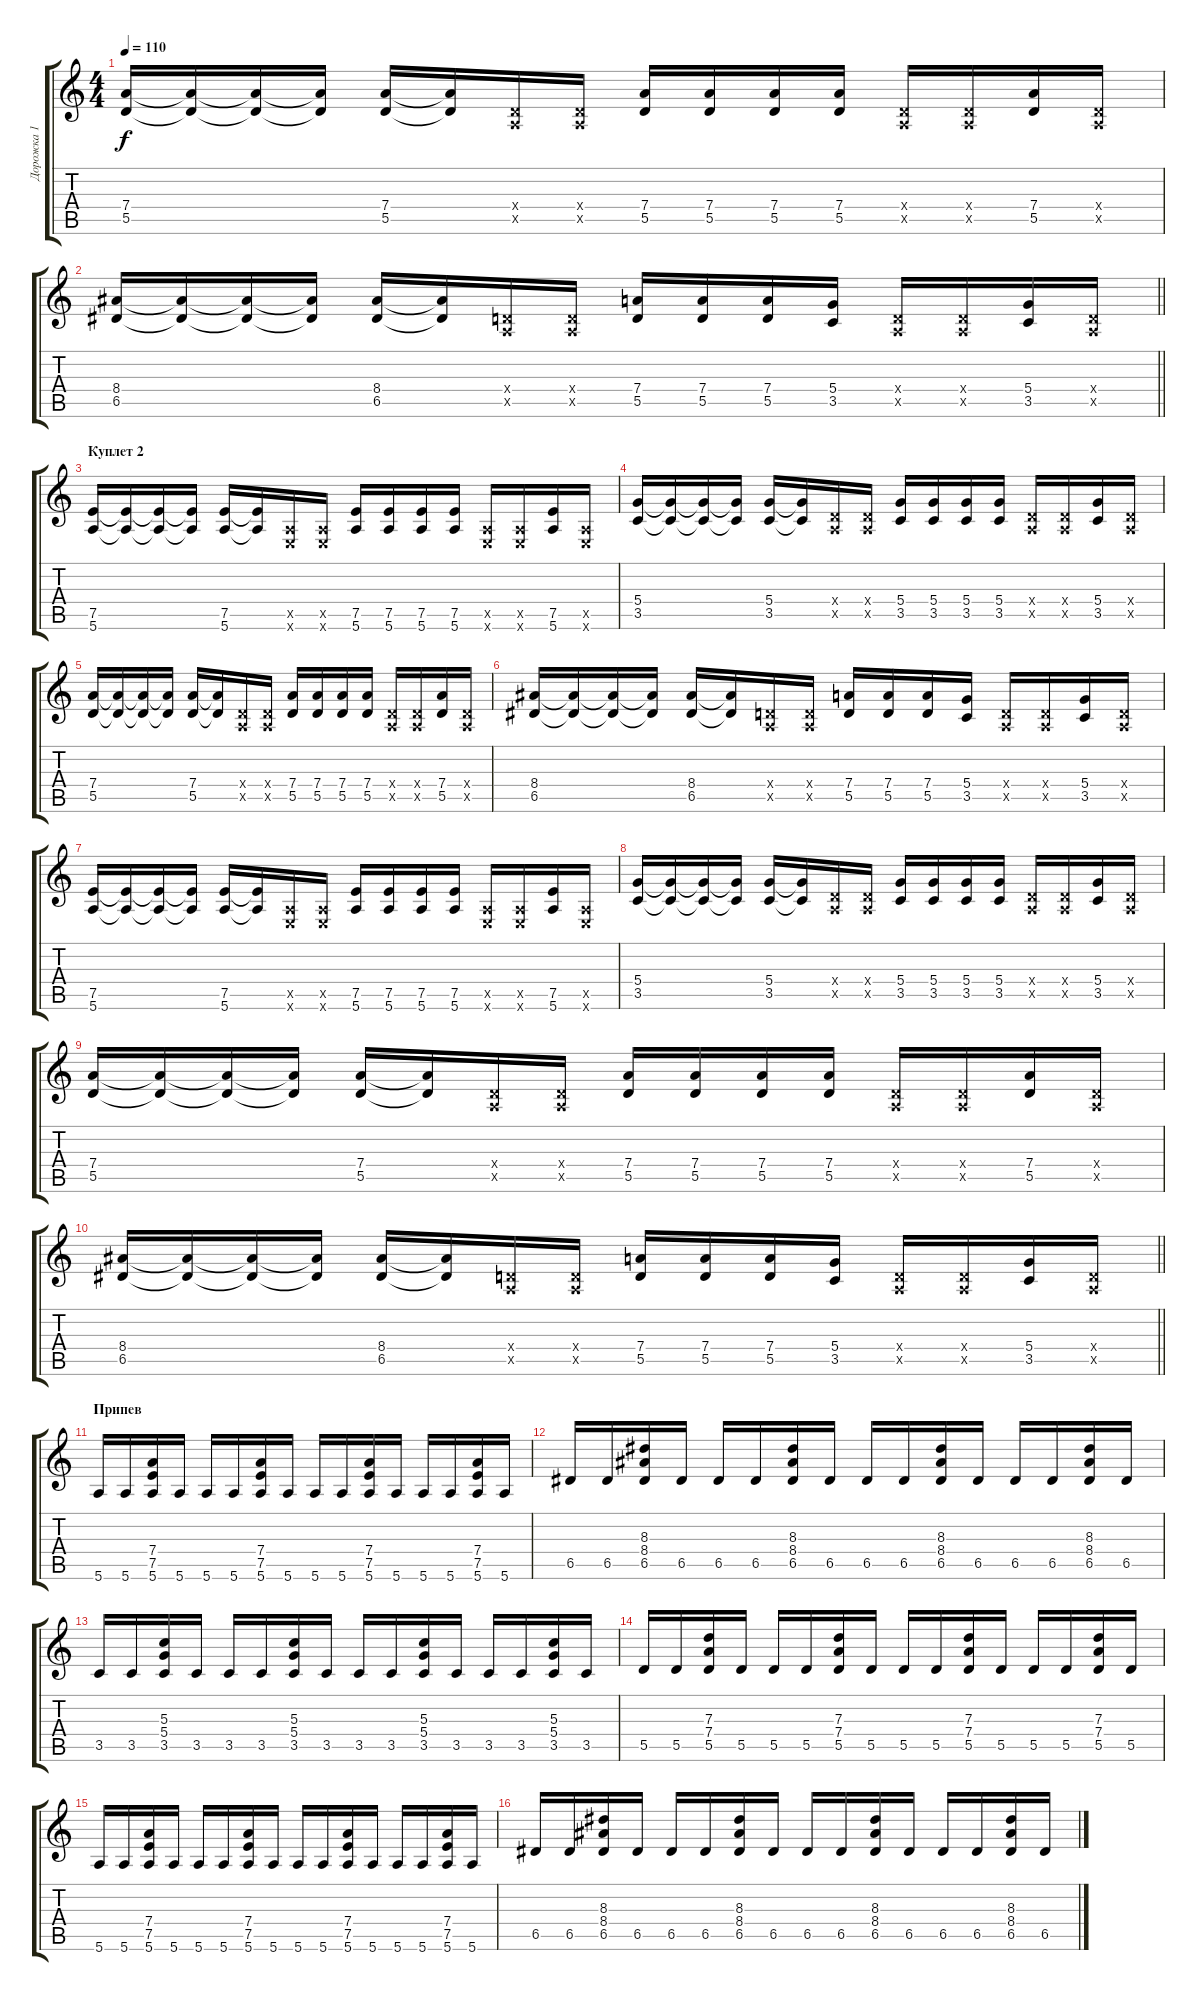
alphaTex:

\track ("Дорожка 1" "Дорожка 1") {instrument distortionguitar}
\staff {score tabs}
\tuning (E4 B3 G3 D3 A2 E2) {hide}
\ts (4 4)
\tempo 110
\clef g2
\ks c
(7.4 5.5).16{dy f} (7.4{t} 5.5{t}).16 (7.4{t} 5.5{t}).16 (7.4{t} 5.5{t}).16 (7.4 5.5).16 (7.4{t} 5.5{t}).16 (0.4{x} 0.5{x}).16 (0.4{x} 0.5{x}).16 (7.4 5.5).16 (7.4 5.5).16 (7.4 5.5).16 (7.4 5.5).16 (0.4{x} 0.5{x}).16 (0.4{x} 0.5{x}).16 (7.4 5.5).16 (0.4{x} 0.5{x}).16 |
\barLineRight lightlight
(8.4 6.5).16 (8.4{t} 6.5{t}).16 (8.4{t} 6.5{t}).16 (8.4{t} 6.5{t}).16 (8.4 6.5).16 (8.4{t} 6.5{t}).16 (0.4{x} 0.5{x}).16 (0.4{x} 0.5{x}).16 (7.4 5.5).16 (7.4 5.5).16 (7.4 5.5).16 (5.4 3.5).16 (0.4{x} 0.5{x}).16 (0.4{x} 0.5{x}).16 (5.4 3.5).16 (0.4{x} 0.5{x}).16 |
\section ("" "Куплет 2")
(7.5 5.6).16{volume 7} (7.5{t} 5.6{t}).16 (7.5{t} 5.6{t}).16 (7.5{t} 5.6{t}).16 (7.5 5.6).16 (7.5{t} 5.6{t}).16 (0.5{x} 0.6{x}).16 (0.5{x} 0.6{x}).16 (7.5 5.6).16 (7.5 5.6).16 (7.5 5.6).16 (7.5 5.6).16 (0.5{x} 0.6{x}).16 (0.5{x} 0.6{x}).16 (7.5 5.6).16 (0.5{x} 0.6{x}).16 |
(5.4 3.5).16 (5.4{t} 3.5{t}).16 (5.4{t} 3.5{t}).16 (5.4{t} 3.5{t}).16 (5.4 3.5).16 (5.4{t} 3.5{t}).16 (0.4{x} 0.5{x}).16 (0.4{x} 0.5{x}).16 (5.4 3.5).16 (5.4 3.5).16 (5.4 3.5).16 (5.4 3.5).16 (0.4{x} 0.5{x}).16 (0.4{x} 0.5{x}).16 (5.4 3.5).16 (0.4{x} 0.5{x}).16 |
(7.4 5.5).16 (7.4{t} 5.5{t}).16 (7.4{t} 5.5{t}).16 (7.4{t} 5.5{t}).16 (7.4 5.5).16 (7.4{t} 5.5{t}).16 (0.4{x} 0.5{x}).16 (0.4{x} 0.5{x}).16 (7.4 5.5).16 (7.4 5.5).16 (7.4 5.5).16 (7.4 5.5).16 (0.4{x} 0.5{x}).16 (0.4{x} 0.5{x}).16 (7.4 5.5).16 (0.4{x} 0.5{x}).16 |
(8.4 6.5).16 (8.4{t} 6.5{t}).16 (8.4{t} 6.5{t}).16 (8.4{t} 6.5{t}).16 (8.4 6.5).16 (8.4{t} 6.5{t}).16 (0.4{x} 0.5{x}).16 (0.4{x} 0.5{x}).16 (7.4 5.5).16 (7.4 5.5).16 (7.4 5.5).16 (5.4 3.5).16 (0.4{x} 0.5{x}).16 (0.4{x} 0.5{x}).16 (5.4 3.5).16 (0.4{x} 0.5{x}).16 |
(7.5 5.6).16 (7.5{t} 5.6{t}).16 (7.5{t} 5.6{t}).16 (7.5{t} 5.6{t}).16 (7.5 5.6).16 (7.5{t} 5.6{t}).16 (0.5{x} 0.6{x}).16 (0.5{x} 0.6{x}).16 (7.5 5.6).16 (7.5 5.6).16 (7.5 5.6).16 (7.5 5.6).16 (0.5{x} 0.6{x}).16 (0.5{x} 0.6{x}).16 (7.5 5.6).16 (0.5{x} 0.6{x}).16 |
(5.4 3.5).16 (5.4{t} 3.5{t}).16 (5.4{t} 3.5{t}).16 (5.4{t} 3.5{t}).16 (5.4 3.5).16 (5.4{t} 3.5{t}).16 (0.4{x} 0.5{x}).16 (0.4{x} 0.5{x}).16 (5.4 3.5).16 (5.4 3.5).16 (5.4 3.5).16 (5.4 3.5).16 (0.4{x} 0.5{x}).16 (0.4{x} 0.5{x}).16 (5.4 3.5).16 (0.4{x} 0.5{x}).16 |
(7.4 5.5).16 (7.4{t} 5.5{t}).16 (7.4{t} 5.5{t}).16 (7.4{t} 5.5{t}).16 (7.4 5.5).16 (7.4{t} 5.5{t}).16 (0.4{x} 0.5{x}).16 (0.4{x} 0.5{x}).16 (7.4 5.5).16 (7.4 5.5).16 (7.4 5.5).16 (7.4 5.5).16 (0.4{x} 0.5{x}).16 (0.4{x} 0.5{x}).16 (7.4 5.5).16 (0.4{x} 0.5{x}).16 |
\barLineRight lightlight
(8.4 6.5).16 (8.4{t} 6.5{t}).16 (8.4{t} 6.5{t}).16 (8.4{t} 6.5{t}).16 (8.4 6.5).16 (8.4{t} 6.5{t}).16 (0.4{x} 0.5{x}).16 (0.4{x} 0.5{x}).16 (7.4 5.5).16 (7.4 5.5).16 (7.4 5.5).16 (5.4 3.5).16 (0.4{x} 0.5{x}).16 (0.4{x} 0.5{x}).16 (5.4 3.5).16 (0.4{x} 0.5{x}).16 |
\section ("" "Припев")
5.6.16{volume 12} 5.6.16 (7.4 7.5 5.6).16 5.6.16 5.6.16 5.6.16 (7.4 7.5 5.6).16 5.6.16 5.6.16 5.6.16 (7.4 7.5 5.6).16 5.6.16 5.6.16 5.6.16 (7.4 7.5 5.6).16 5.6.16 |
6.5.16 6.5.16 (8.3 8.4 6.5).16 6.5.16 6.5.16 6.5.16 (8.3 8.4 6.5).16 6.5.16 6.5.16 6.5.16 (8.3 8.4 6.5).16 6.5.16 6.5.16 6.5.16 (8.3 8.4 6.5).16 6.5.16 |
3.5.16 3.5.16 (5.3 5.4 3.5).16 3.5.16 3.5.16 3.5.16 (5.3 5.4 3.5).16 3.5.16 3.5.16 3.5.16 (5.3 5.4 3.5).16 3.5.16 3.5.16 3.5.16 (5.3 5.4 3.5).16 3.5.16 |
5.5.16 5.5.16 (7.3 7.4 5.5).16 5.5.16 5.5.16 5.5.16 (7.3 7.4 5.5).16 5.5.16 5.5.16 5.5.16 (7.3 7.4 5.5).16 5.5.16 5.5.16 5.5.16 (7.3 7.4 5.5).16 5.5.16 |
5.6.16{volume 12} 5.6.16 (7.4 7.5 5.6).16 5.6.16 5.6.16 5.6.16 (7.4 7.5 5.6).16 5.6.16 5.6.16 5.6.16 (7.4 7.5 5.6).16 5.6.16 5.6.16 5.6.16 (7.4 7.5 5.6).16 5.6.16 |
6.5.16 6.5.16 (8.3 8.4 6.5).16 6.5.16 6.5.16 6.5.16 (8.3 8.4 6.5).16 6.5.16 6.5.16 6.5.16 (8.3 8.4 6.5).16 6.5.16 6.5.16 6.5.16 (8.3 8.4 6.5).16 6.5.16
